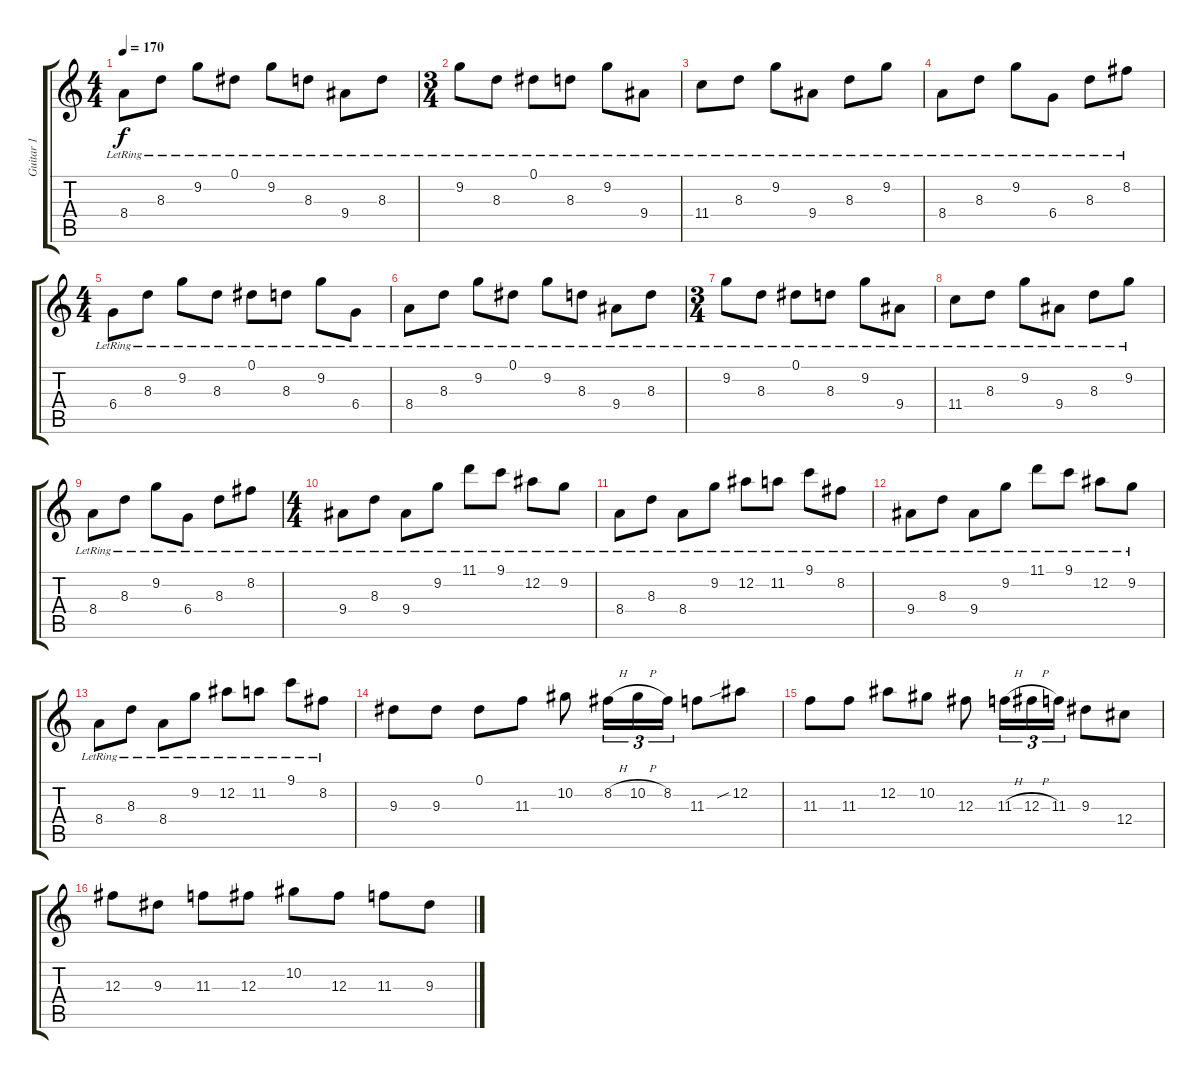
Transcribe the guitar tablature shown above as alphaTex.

\track ("Guitar 1" "Guitar 1") {instrument distortionguitar}
\staff {score tabs}
\tuning (Eb4 Bb3 Gb3 Db3 Ab2 Eb2) {hide}
\ts (4 4)
\tempo 170
\clef g2
\ks c
8.4{lr}.8{dy f} 8.3{lr}.8 9.2{lr}.8 0.1{lr}.8 9.2{lr}.8 8.3{lr}.8 9.4{lr}.8 8.3{lr}.8 |
\ts (3 4)
9.2{lr}.8 8.3{lr}.8 0.1{lr}.8 8.3{lr}.8 9.2{lr}.8 9.4{lr}.8 |
11.4{lr}.8 8.3{lr}.8 9.2{lr}.8 9.4{lr}.8 8.3{lr}.8 9.2{lr}.8 |
8.4{lr}.8 8.3{lr}.8 9.2{lr}.8 6.4{lr}.8 8.3{lr}.8 8.2{lr}.8 |
\ts (4 4)
6.4{lr}.8 8.3{lr}.8 9.2{lr}.8 8.3{lr}.8 0.1{lr}.8 8.3{lr}.8 9.2{lr}.8 6.4{lr}.8 |
8.4{lr}.8 8.3{lr}.8 9.2{lr}.8 0.1{lr}.8 9.2{lr}.8 8.3{lr}.8 9.4{lr}.8 8.3{lr}.8 |
\ts (3 4)
9.2{lr}.8{instrument acousticguitarsteel} 8.3{lr}.8 0.1{lr}.8 8.3{lr}.8 9.2{lr}.8 9.4{lr}.8 |
11.4{lr}.8 8.3{lr}.8 9.2{lr}.8 9.4{lr}.8 8.3{lr}.8 9.2{lr}.8 |
8.4{lr}.8 8.3{lr}.8 9.2{lr}.8 6.4{lr}.8 8.3{lr}.8 8.2{lr}.8 |
\ts (4 4)
9.4{lr}.8 8.3{lr}.8 9.4{lr}.8 9.2{lr}.8 11.1{lr}.8 9.1{lr}.8 12.2{lr}.8 9.2{lr}.8 |
8.4{lr}.8 8.3{lr}.8 8.4{lr}.8 9.2{lr}.8 12.2{lr}.8 11.2{lr}.8 9.1{lr}.8 8.2{lr}.8 |
9.4{lr}.8 8.3{lr}.8 9.4{lr}.8 9.2{lr}.8 11.1{lr}.8 9.1{lr}.8 12.2{lr}.8 9.2{lr}.8 |
8.4{lr}.8 8.3{lr}.8 8.4{lr}.8 9.2{lr}.8 12.2{lr}.8 11.2{lr}.8 9.1{lr}.8 8.2{lr}.8 |
9.3.8 9.3.8 0.1.8 11.3.8 10.2.8 8.2{h}.16{tu (3 2)} 10.2{h}.16{tu (3 2)} 8.2.16{tu (3 2)} 11.3.8 12.2{sib}.8 |
11.3.8 11.3.8 12.2.8 10.2.8 12.3.8 11.3{h}.16{tu (3 2)} 12.3{h}.16{tu (3 2)} 11.3.16{tu (3 2)} 9.3.8 12.4.8 |
12.3.8 9.3.8 11.3.8 12.3.8 10.2.8 12.3.8 11.3.8 9.3.8
